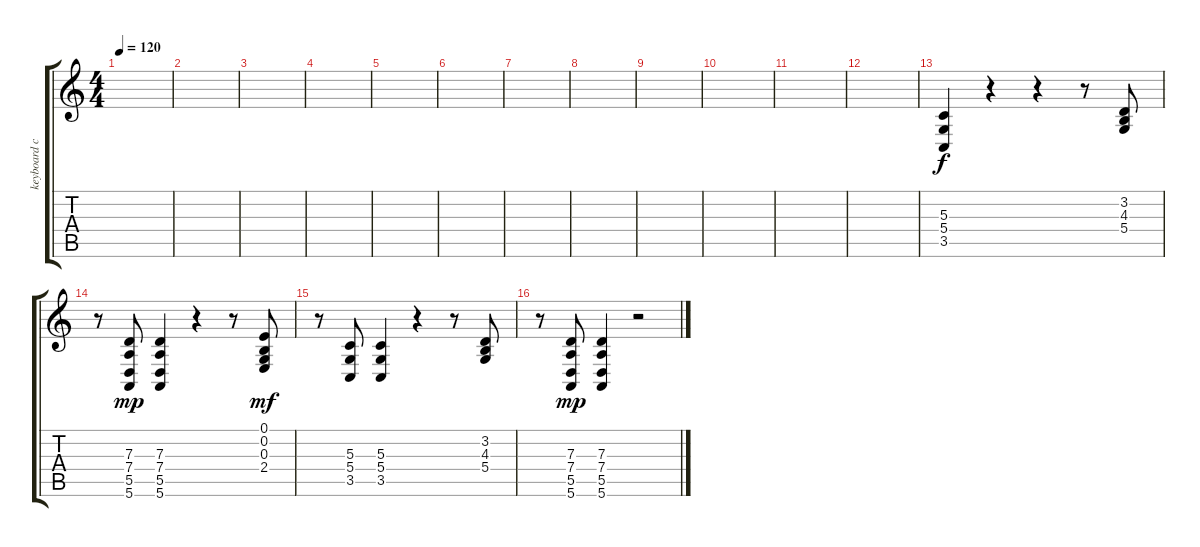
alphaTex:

\track ("keyboard chords" "keyboard c") {instrument stringensemble1}
\staff {score tabs}
\tuning (E4 B3 G3 D3 A2 E2) {hide}
\ts (4 4)
\tempo 120
\clef g2
\ks c
|
|
|
|
|
|
|
|
|
|
|
|
(5.3 5.4 3.5).4 r.4 r.4 r.8 (3.2 4.3 5.4).8 |
r.8 (7.3 7.4 5.5 5.6).8{dy mp} (7.3 7.4 5.5 5.6).4 r.4 r.8 (0.1 0.2 0.3 2.4).8{dy mf} |
r.8 (5.3 5.4 3.5).8 (5.3 5.4 3.5).4 r.4 r.8 (3.2 4.3 5.4).8 |
r.8 (7.3 7.4 5.5 5.6).8{dy mp} (7.3 7.4 5.5 5.6).4 r.2
